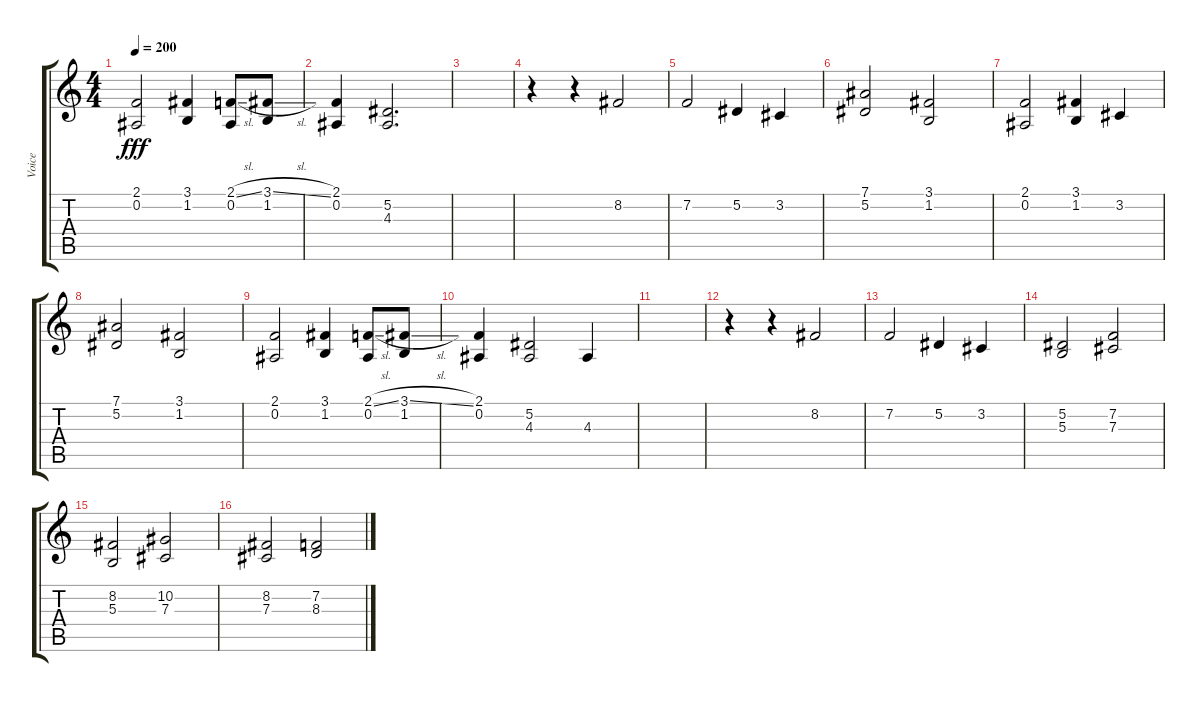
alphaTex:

\track ("Voice" "Voice") {instrument lead1square}
\staff {score tabs}
\tuning (Eb4 Bb3 Gb3 Db3 Ab2 Eb2) {hide}
\ts (4 4)
\tempo 200
\clef g2
\ks c
(2.1 0.2).2{dy fff} (3.1 1.2).4 (2.1{sl} 0.2).8 (3.1{sl} 1.2).8 |
(2.1 0.2).4 (5.2 4.3).2{d} |
|
r.4 r.4 8.2.2 |
7.2.2 5.2.4 3.2.4 |
(7.1 5.2).2 (3.1 1.2).2 |
(2.1 0.2).2 (3.1 1.2).4 3.2.4 |
(7.1 5.2).2 (3.1 1.2).2 |
(2.1 0.2).2 (3.1 1.2).4 (2.1{sl} 0.2).8 (3.1{sl} 1.2).8 |
(2.1 0.2).4 (5.2 4.3).2 4.3.4 |
|
r.4 r.4 8.2.2 |
7.2.2 5.2.4 3.2.4 |
(5.2 5.3).2 (7.2 7.3).2 |
(8.2 5.3).2 (10.2 7.3).2 |
(8.2 7.3).2 (7.2 8.3).2
